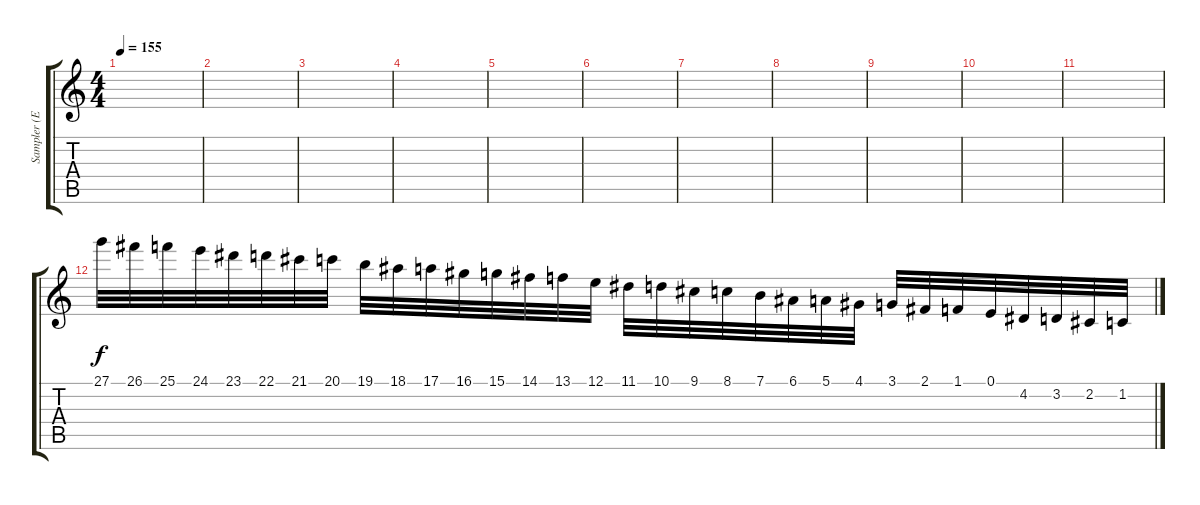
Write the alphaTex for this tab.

\track ("Sampler (Ensoniq TS-10)" "Sampler (E") {instrument lead6voice}
\staff {score tabs}
\tuning (E4 B3 G3 D3 A2 E2) {hide}
\ts (4 4)
\tempo 155
\clef g2
\ks c
|
|
|
|
|
|
|
|
|
|
|
27.1.32 26.1.32 25.1.32 24.1.32 23.1.32 22.1.32 21.1.32 20.1.32 19.1.32 18.1.32 17.1.32 16.1.32 15.1.32 14.1.32 13.1.32 12.1.32 11.1.32 10.1.32 9.1.32 8.1.32 7.1.32 6.1.32 5.1.32 4.1.32 3.1.32 2.1.32 1.1.32 0.1.32 4.2.32 3.2.32 2.2.32 1.2.32
